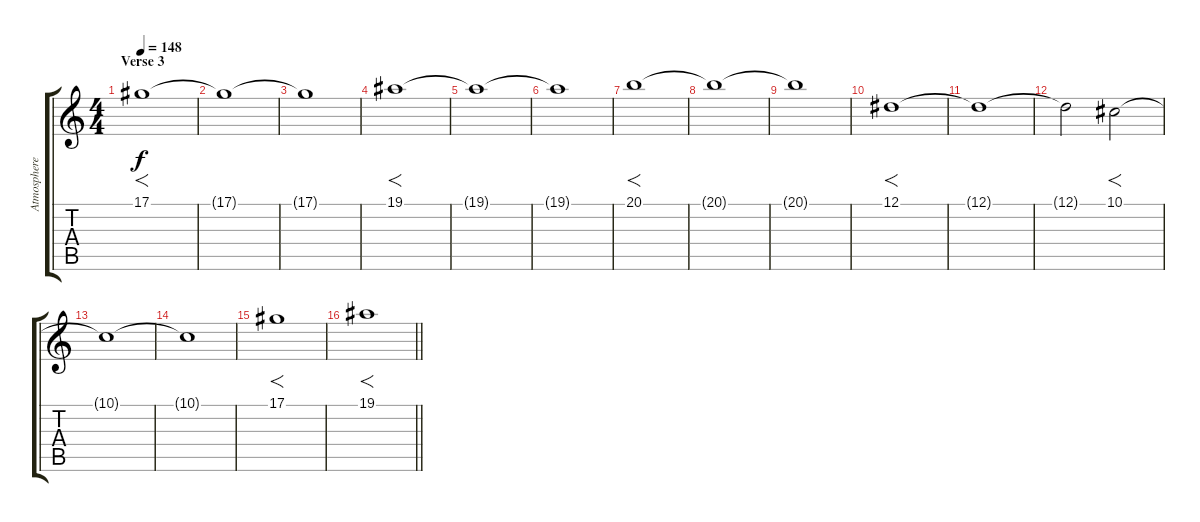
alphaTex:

\track ("Atmosphere" "Atmosphere") {instrument pad2warm}
\staff {score tabs}
\tuning (Eb4 Bb3 Gb3 Db3 Ab2 Db2) {hide}
\ts (4 4)
\section ("" "Verse 3")
\tempo 148
\clef g2
\ks c
17.1.1{f dy f} |
17.1{t}.1 |
17.1{t}.1 |
19.1.1{f} |
19.1{t}.1 |
19.1{t}.1 |
20.1.1{f} |
20.1{t}.1 |
20.1{t}.1 |
12.1.1{f} |
12.1{t}.1 |
12.1{t}.2 10.1.2{f} |
10.1{t}.1 |
10.1{t}.1 |
17.1.1{f} |
\barLineRight lightlight
19.1.1{f}
